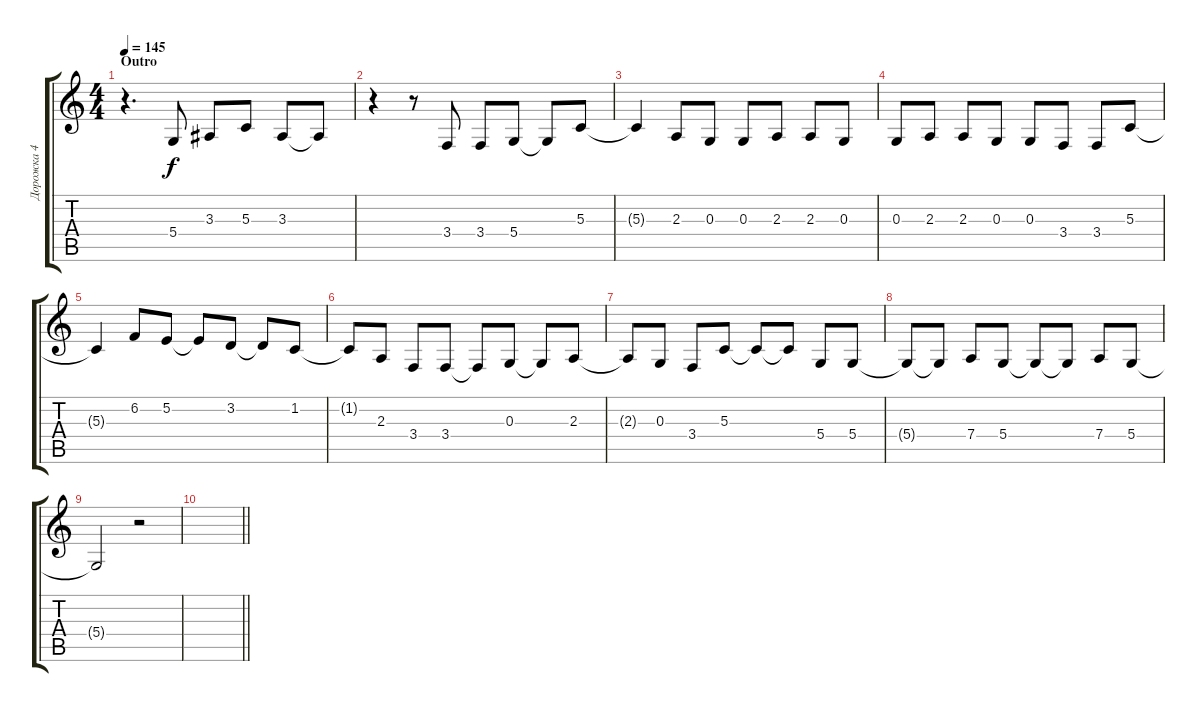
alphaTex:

\track ("Дорожка 4" "Дорожка 4") {instrument altosax}
\staff {score tabs}
\tuning (E4 B3 G3 D3 A2 E2) {hide}
\ts (4 4)
\section ("" "Outro")
\tempo 145
\clef g2
\ks c
r.4{d dy f} 5.4.8 3.3.8 5.3.8 3.3.8 3.3{t}.8 |
r.4 r.8 3.4.8 3.4.8 5.4.8 5.4{t}.8 5.3.8 |
5.3{t}.4 2.3.8 0.3.8 0.3.8 2.3.8 2.3.8 0.3.8 |
0.3.8 2.3.8 2.3.8 0.3.8 0.3.8 3.4.8 3.4.8 5.3.8 |
5.3{t}.4 6.2.8 5.2.8 5.2{t}.8 3.2.8 3.2{t}.8 1.2.8 |
1.2{t}.8 2.3.8 3.4.8 3.4.8 3.4{t}.8 0.3.8 0.3{t}.8 2.3.8 |
2.3{t}.8 0.3.8 3.4.8 5.3.8 5.3{t}.8 5.3{t}.8 5.4.8 5.4.8 |
5.4{t}.8 5.4{t}.8 7.4.8 5.4.8 5.4{t}.8 5.4{t}.8 7.4.8 5.4.8 |
5.4{t}.2 r.2 |
\barLineRight lightlight
